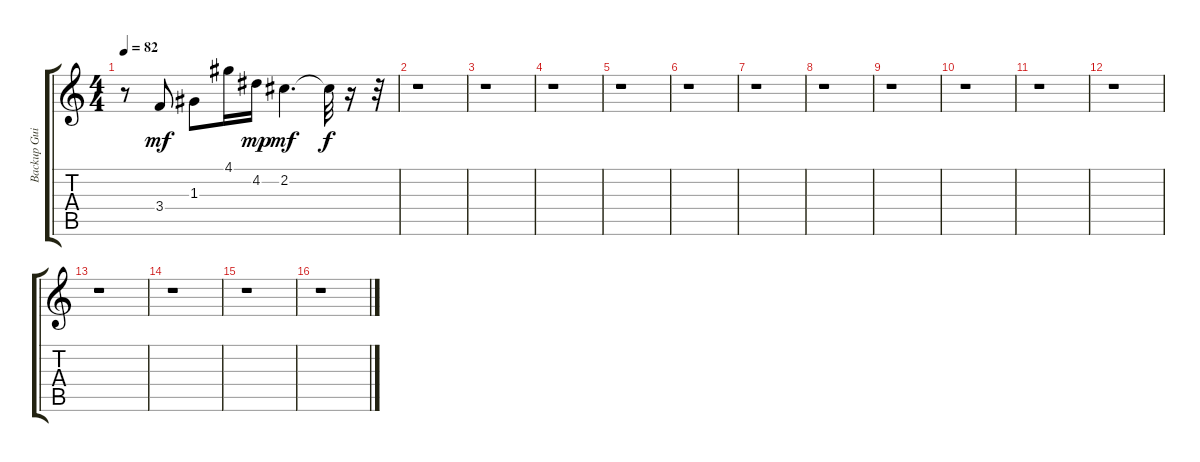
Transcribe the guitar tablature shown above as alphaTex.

\track ("Backup Guitar" "Backup Gui") {instrument acousticguitarnylon}
\staff {score tabs}
\tuning (E4 B3 G3 D3 A2 E2) {hide}
\ts (4 4)
\tempo 82
\clef g2
\ks c
r.8{dy f} 3.4.8{dy mf} 1.3.8 4.1.16 4.2.16{dy mp} 2.2.4{d dy mf} 2.2{t}.32{dy f} r.16 r.32 |
r.1 |
r.1 |
r.1 |
r.1 |
r.1 |
r.1 |
r.1 |
r.1 |
r.1 |
r.1 |
r.1 |
r.1 |
r.1 |
r.1 |
r.1
